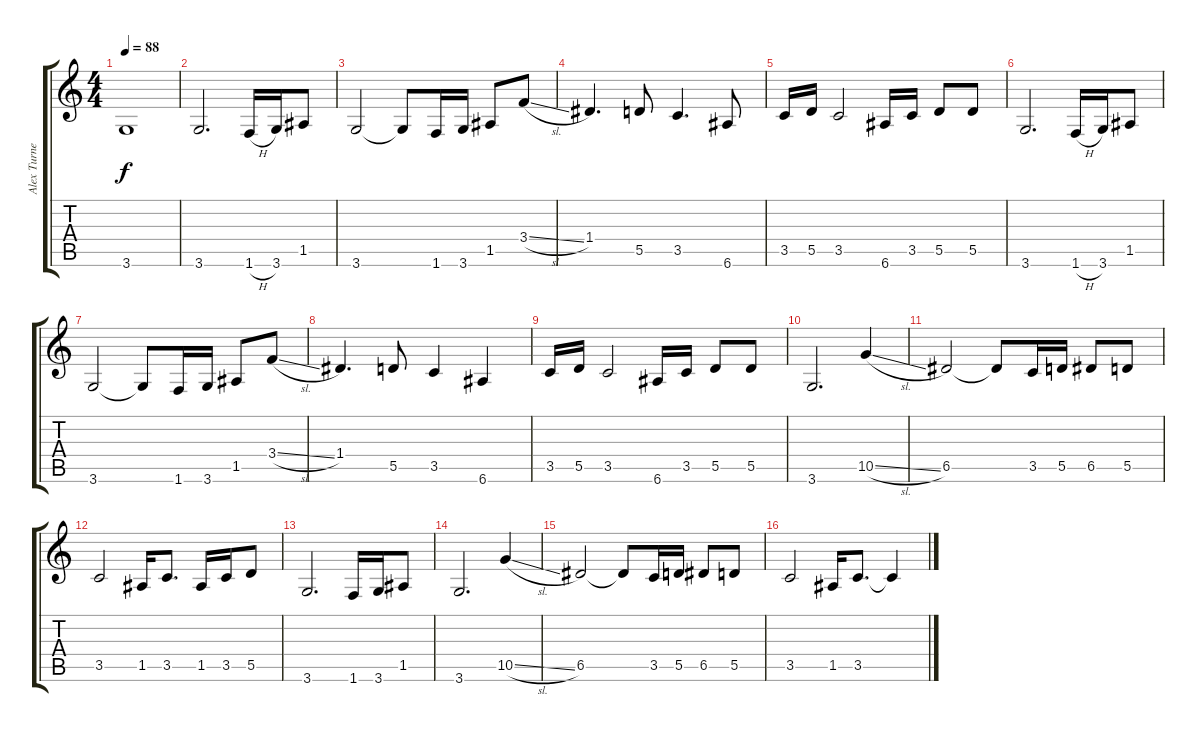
\track ("Alex Turner" "Alex Turne") {instrument overdrivenguitar}
\staff {score tabs}
\tuning (E4 B3 G3 D3 A2 E2) {hide}
\ts (4 4)
\tempo 88
\clef g2
\ks c
3.6.1{dy f} |
3.6.2{d} 1.6{h}.16 3.6.16 1.5.8 |
3.6.2 3.6{t}.8 1.6.16 3.6.16 1.5.8 3.4{sl}.8 |
1.4.4{d} 5.5.8 3.5.4{d} 6.6.8 |
3.5.16 5.5.16 3.5.2 6.6.16 3.5.16 5.5.8 5.5.8 |
3.6.2{d} 1.6{h}.16 3.6.16 1.5.8 |
3.6.2 3.6{t}.8 1.6.16 3.6.16 1.5.8 3.4{sl}.8 |
1.4.4{d} 5.5.8 3.5.4 6.6.4 |
3.5.16 5.5.16 3.5.2 6.6.16 3.5.16 5.5.8 5.5.8 |
3.6.2{d} 10.5{sl}.4 |
6.5.2 6.5{t}.8 3.5.16 5.5.16 6.5.8 5.5.8 |
3.5.2 1.5.16 3.5.8{d} 1.5.16 3.5.16 5.5.8 |
3.6.2{d} 1.6.16 3.6.16 1.5.8 |
3.6.2{d} 10.5{sl}.4 |
6.5.2 6.5{t}.8 3.5.16 5.5.16 6.5.8 5.5.8 |
3.5.2 1.5.16 3.5.8{d} 3.5{t}.4
